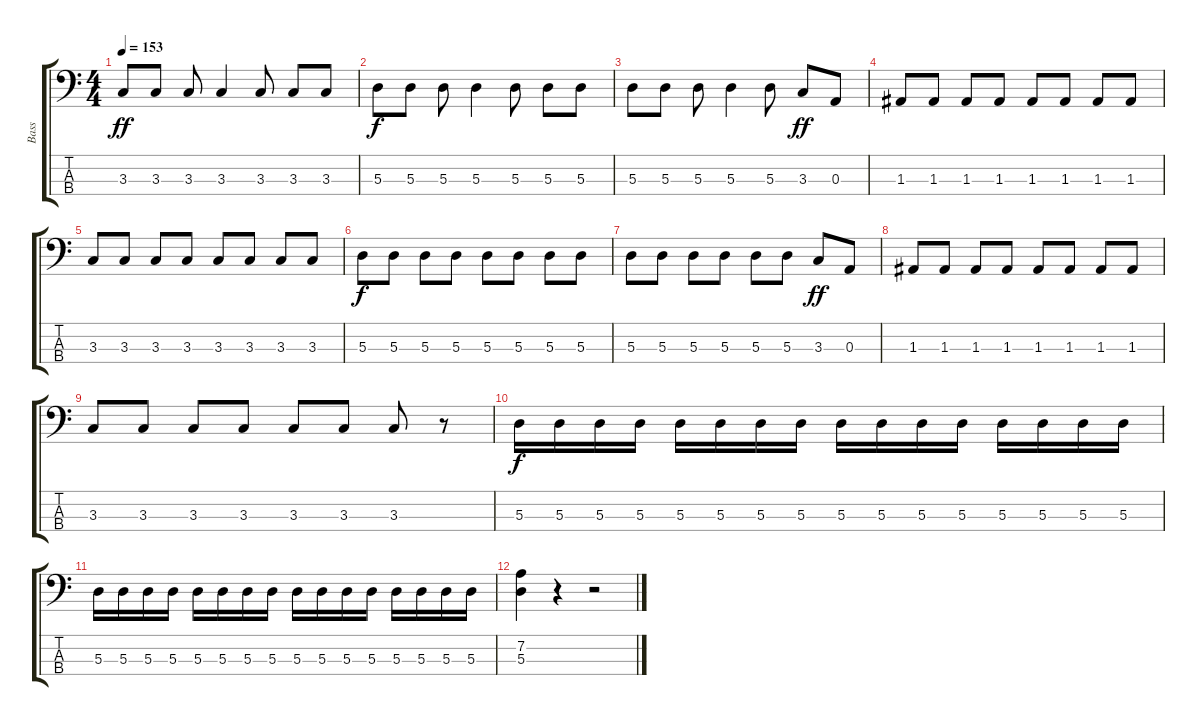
\track ("Bass" "Bass") {instrument electricbassfinger}
\staff {score tabs}
\tuning (G2 D2 A1 E1) {hide}
\ts (4 4)
\tempo 153
\clef f4
\ks c
3.3.8{dy ff} 3.3.8 3.3.8 3.3.4 3.3.8 3.3.8 3.3.8 |
5.3.8{dy f} 5.3.8 5.3.8 5.3.4 5.3.8 5.3.8 5.3.8 |
5.3.8 5.3.8 5.3.8 5.3.4 5.3.8 3.3.8{dy ff} 0.3.8 |
1.3.8 1.3.8 1.3.8 1.3.8 1.3.8 1.3.8 1.3.8 1.3.8 |
3.3.8 3.3.8 3.3.8 3.3.8 3.3.8 3.3.8 3.3.8 3.3.8 |
5.3.8{dy f} 5.3.8 5.3.8 5.3.8 5.3.8 5.3.8 5.3.8 5.3.8 |
5.3.8 5.3.8 5.3.8 5.3.8 5.3.8 5.3.8 3.3.8{dy ff} 0.3.8 |
1.3.8 1.3.8 1.3.8 1.3.8 1.3.8 1.3.8 1.3.8 1.3.8 |
3.3.8 3.3.8 3.3.8 3.3.8 3.3.8 3.3.8 3.3.8 r.8 |
5.3.16{dy f} 5.3.16 5.3.16 5.3.16 5.3.16 5.3.16 5.3.16 5.3.16 5.3.16 5.3.16 5.3.16 5.3.16 5.3.16 5.3.16 5.3.16 5.3.16 |
5.3.16 5.3.16 5.3.16 5.3.16 5.3.16 5.3.16 5.3.16 5.3.16 5.3.16 5.3.16 5.3.16 5.3.16 5.3.16 5.3.16 5.3.16 5.3.16 |
(7.2 5.3).4 r.4 r.2
